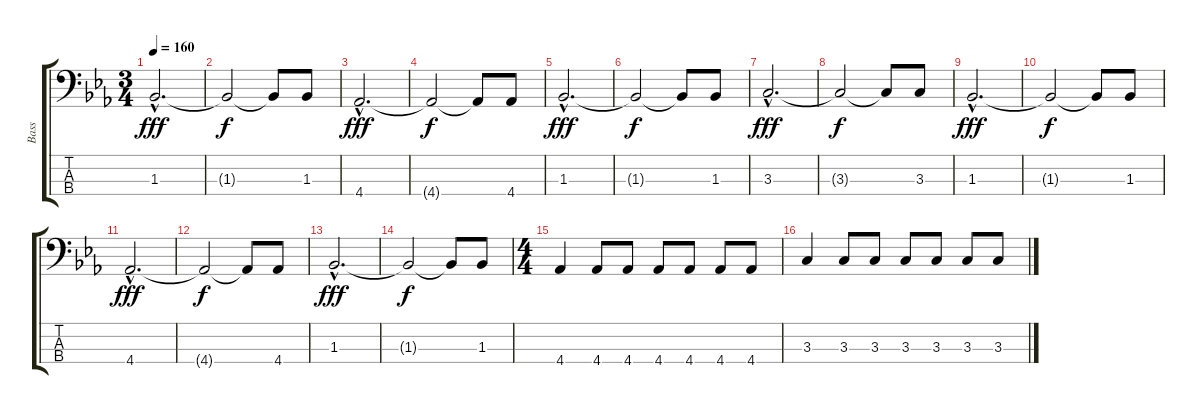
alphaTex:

\track ("Bass" "Bass") {instrument electricbassfinger}
\staff {score tabs}
\tuning (G2 D2 A1 E1) {hide}
\ts (3 4)
\tempo 160
\clef f4
\ks eb
1.3{hac}.2{d dy fff} |
1.3{t}.2{dy f} 1.3{t}.8 1.3.8 |
4.4{hac}.2{d dy fff} |
4.4{t}.2{dy f} 4.4{t}.8 4.4.8 |
1.3{hac}.2{d dy fff} |
1.3{t}.2{dy f} 1.3{t}.8 1.3.8 |
3.3{hac}.2{d dy fff} |
3.3{t}.2{dy f} 3.3{t}.8 3.3.8 |
1.3{hac}.2{d dy fff} |
1.3{t}.2{dy f} 1.3{t}.8 1.3.8 |
4.4{hac}.2{d dy fff} |
4.4{t}.2{dy f} 4.4{t}.8 4.4.8 |
1.3{hac}.2{d dy fff} |
1.3{t}.2{dy f} 1.3{t}.8 1.3.8 |
\ts (4 4)
4.4.4 4.4.8 4.4.8 4.4.8 4.4.8 4.4.8 4.4.8 |
3.3.4 3.3.8 3.3.8 3.3.8 3.3.8 3.3.8 3.3.8
